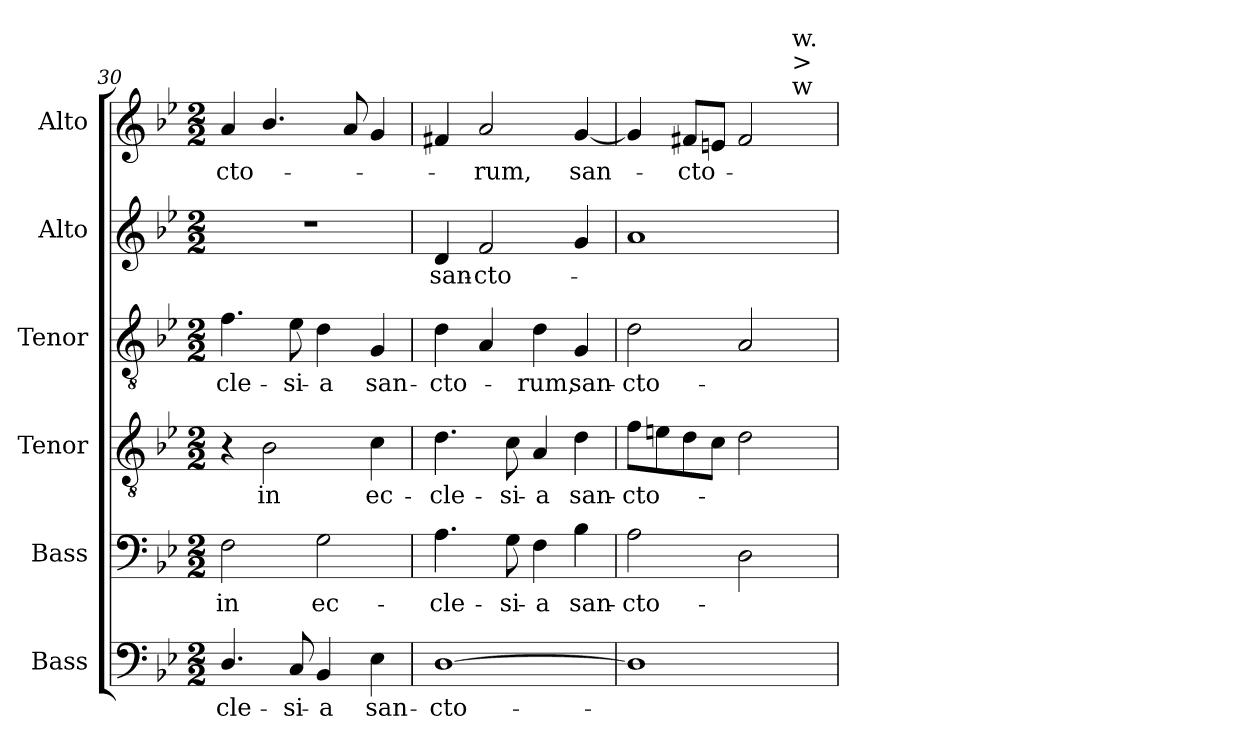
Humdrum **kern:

**kern	**text	**kern	**text	**kern	**text	**kern	**text	**kern	**text	**kern	**text
*part6	*part6	*part5	*part5	*part4	*part4	*part3	*part3	*part2	*part2	*part1	*part1
*staff6	*staff6	*staff5	*staff5	*staff4	*staff4	*staff3	*staff3	*staff2	*staff2	*staff1	*staff1
*I"Bass	*	*I"Bass	*	*I"Tenor	*	*I"Tenor	*	*I"Alto	*	*I"Alto	*
*I'B.	*	*I'B.	*	*I'T.	*	*I'T.	*	*I'A.	*	*I'A.	*
*clefF4	*	*clefF4	*	*clefGv2	*	*clefGv2	*	*clefG2	*	*clefG2	*
*	*	*	*	*ITrd7c12	*	*ITrd7c12	*	*	*	*	*
*k[b-e-]	*	*k[b-e-]	*	*k[b-e-]	*	*k[b-e-]	*	*k[b-e-]	*	*k[b-e-]	*
*B-:	*	*B-:	*	*B-:	*	*B-:	*	*B-:	*	*B-:	*
*M2/2	*	*M2/2	*	*M2/2	*	*M2/2	*	*M2/2	*	*M2/2	*
=30	=30	=30	=30	=30	=30	=30	=30	=30	=30	=30	=30
!	!LO:LY:b:color=#000000	!	!	!	!	!	!	!	!	!	!
!	!	!	!LO:LY:b:color=#000000	!	!	!	!	!	!	!	!
!	!	!	!	!	!	!	!LO:LY:b:color=#000000	!	!	!	!
!	!	!	!	!	!	!	!	!	!	!	!LO:LY:b:color=#000000
4.Di/	-cle-	2Fi\	in	4r	.	4.Fi\	-cle-	1r	.	4ai/	-cto-
!	!	!	!	!	!LO:LY:b:color=#000000	!	!	!	!	!	!
.	.	.	.	2BB-i\	in	.	.	.	.	4.b-i/	.
!	!LO:LY:b:color=#000000	!	!	!	!	!	!	!	!	!	!
!	!	!	!	!	!	!	!LO:LY:b:color=#000000	!	!	!	!
8Ci/	-si-	.	.	.	.	8E-i\	-si-	.	.	.	.
!	!LO:LY:b:color=#000000	!	!	!	!	!	!	!	!	!	!
!	!	!	!LO:LY:b:color=#000000	!	!	!	!	!	!	!	!
!	!	!	!	!	!	!	!LO:LY:b:color=#000000	!	!	!	!
4BB-i/	-a	2Gi\	ec-	.	.	4Di\	-a	.	.	.	.
.	.	.	.	.	.	.	.	.	.	8ai/	.
!	!LO:LY:b:color=#000000	!	!	!	!	!	!	!	!	!	!
!	!	!	!	!	!LO:LY:b:color=#000000	!	!	!	!	!	!
!	!	!	!	!	!	!	!LO:LY:b:color=#000000	!	!	!	!
4E-i\	san-	.	.	4Ci\	ec-	4GGi/	san-	.	.	4gi/	.
!!LO:LB:g=z
=31	=31	=31	=31	=31	=31	=31	=31	=31	=31	=31	=31
!	!LO:LY:b:color=#000000	!	!	!	!	!	!	!	!	!	!
!	!	!	!LO:LY:b:color=#000000	!	!	!	!	!	!	!	!
!	!	!	!	!	!LO:LY:b:color=#000000	!	!	!	!	!	!
!	!	!	!	!	!	!	!LO:LY:b:color=#000000	!	!	!	!
!	!	!	!	!	!	!	!	!	!LO:LY:b:color=#000000	!	!
[1Di	-cto-	4.Ai\	-cle-	4.Di\	-cle-	4Di\	-cto-	4di/	san-	4f#Xi/	.
!	!	!	!	!	!	!	!	!	!LO:LY:b:color=#000000	!	!
!	!	!	!	!	!	!	!	!	!	!	!LO:LY:b:color=#000000
.	.	.	.	.	.	4AAi/	.	2fi/	-cto-	2ai/	-rum,
!	!	!	!LO:LY:b:color=#000000	!	!	!	!	!	!	!	!
!	!	!	!	!	!LO:LY:b:color=#000000	!	!	!	!	!	!
.	.	8Gi\	-si-	8Ci\	-si-	.	.	.	.	.	.
!	!	!	!LO:LY:b:color=#000000	!	!	!	!	!	!	!	!
!	!	!	!	!	!LO:LY:b:color=#000000	!	!	!	!	!	!
!	!	!	!	!	!	!	!LO:LY:b:color=#000000	!	!	!	!
.	.	4Fi\	-a	4AAi/	-a	4Di\	-rum,	.	.	.	.
!	!	!	!LO:LY:b:color=#000000	!	!	!	!	!	!	!	!
!	!	!	!	!	!LO:LY:b:color=#000000	!	!	!	!	!	!
!	!	!	!	!	!	!	!LO:LY:b:color=#000000	!	!	!	!
!	!	!	!	!	!	!	!	!	!	!	!LO:LY:b:color=#000000
.	.	4B-i\	san-	4Di\	san-	4GGi/	san-	4gi/	.	[4gi/	san-
=32	=32	=32	=32	=32	=32	=32	=32	=32	=32	=32	=32
!	!	!	!LO:LY:b:color=#000000	!	!	!	!	!	!	!	!
!	!	!	!	!	!LO:LY:b:color=#000000	!	!	!	!	!	!
!	!	!	!	!	!	!	!LO:LY:b:color=#000000	!	!	!	!
*	*	*	*	*	*	*	*	*	*	*^	*
1Di]	.	2Ai\	-cto-	8Fi\L	-cto-	2Di\	-cto-	1ai	.	4gi/]	2ryy	.
.	.	.	.	8Eni\	.	.	.	.	.	.	.	.
!	!	!	!	!	!	!	!	!	!	!	!	!LO:LY:b:color=#000000
.	.	.	.	8Di\	.	.	.	.	.	8f#Xi/L	.	-cto-
.	.	.	.	8Ci\J	.	.	.	.	.	8eni/J	.	.
.	.	2Di\	.	2Di\	.	2AAi/	.	.	.	2f#i/	8ryy	.
.	.	.	.	.	.	.	.	.	.	.	16...ryy	.
!	!	!	!	!	!	!	!	!	!	!	!LO:TX:a:t=w	!
!	!	!	!	!	!	!	!	!	!	!	!LO:TX:t=>	!
!	!	!	!	!	!	!	!	!	!	!	!LO:TX:t=w.	!
.	.	.	.	.	.	.	.	.	.	.	4ryy	.
.	.	.	.	.	.	.	.	.	.	.	128ryy	.
*	*	*	*	*	*	*	*	*	*	*v	*v	*
=	=	=	=	=	=	=	=	=	=	=	=
*-	*-	*-	*-	*-	*-	*-	*-	*-	*-	*-	*-
